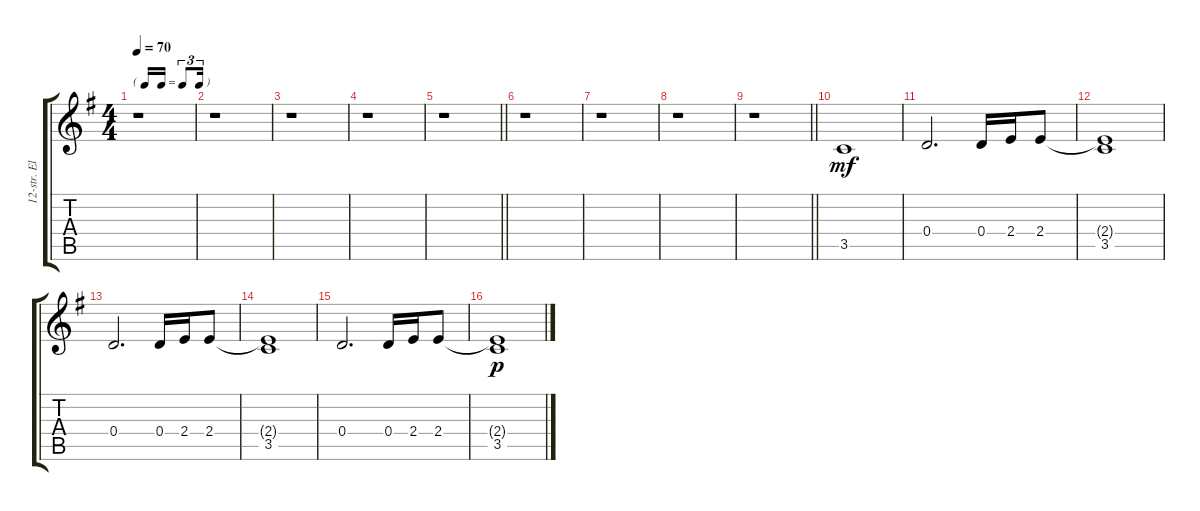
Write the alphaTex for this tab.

\track ("12-str. Electric 2" "12-str. El") {instrument electricguitarjazz}
\staff {score tabs}
\tuning (E4 B3 G3 D3 A2 E2) {hide}
\ts (4 4)
\tf triplet16th
\tempo 70
\clef g2
\ks g
r.1{dy mf} |
r.1 |
r.1 |
r.1 |
\barLineRight lightlight
r.1 |
r.1 |
r.1 |
r.1 |
\barLineRight lightlight
r.1 |
3.5.1 |
0.4.2{d} 0.4.16 2.4.16 2.4.8 |
(2.4{t} 3.5).1 |
0.4.2{d} 0.4.16 2.4.16 2.4.8 |
(2.4{t} 3.5).1 |
0.4.2{d} 0.4.16 2.4.16 2.4.8 |
(2.4{t} 3.5).1{dy p}
